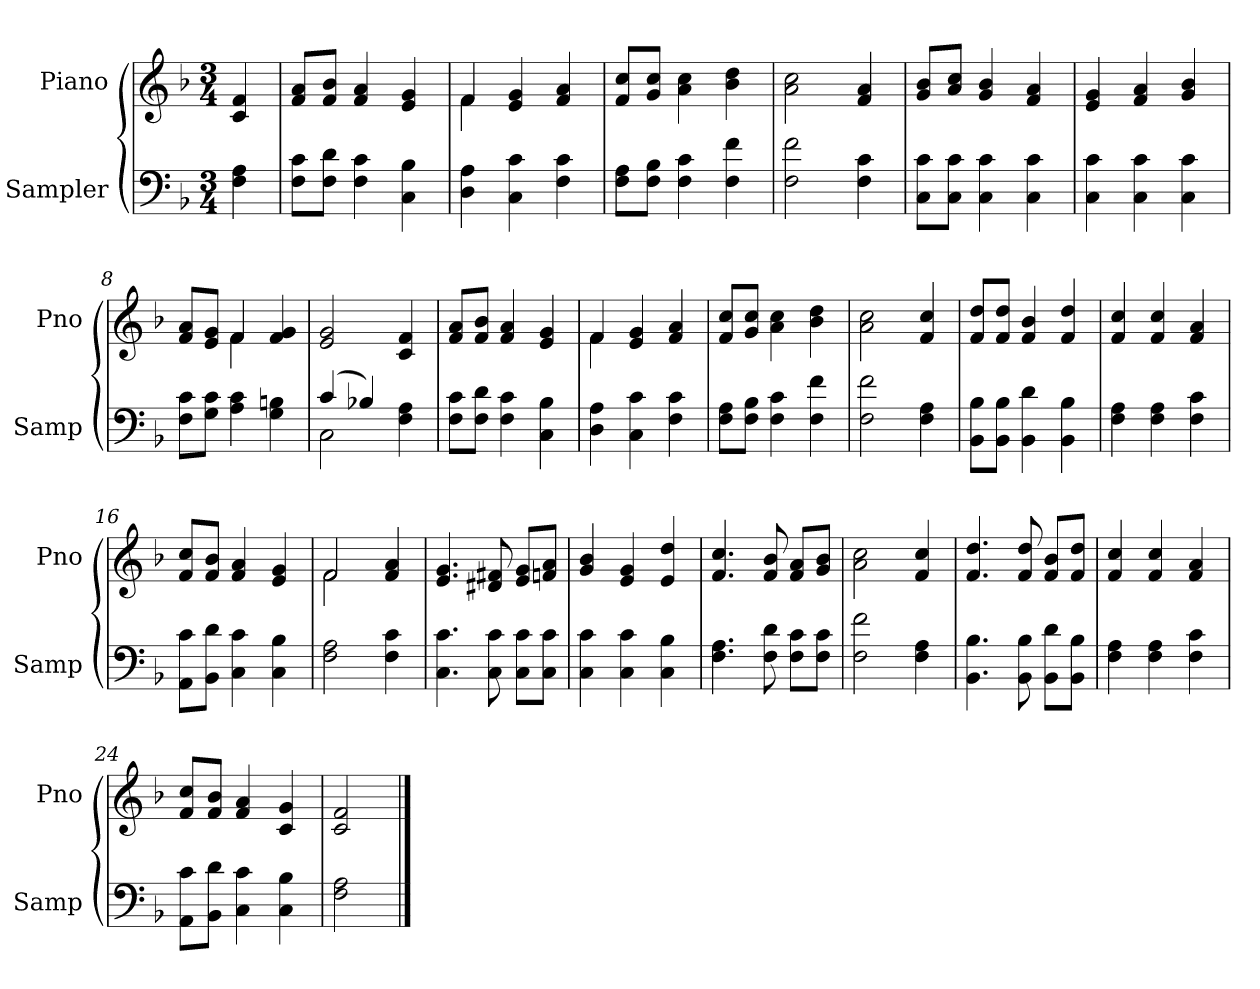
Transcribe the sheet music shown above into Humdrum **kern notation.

**kern	**kern
*part2	*part1
*staff2	*staff1
*I"Sampler	*I"Piano
*I'Samp	*I'Pno
*clefF4	*clefG2
*k[b-]	*k[b-]
*F:	*F:
*M3/4	*M3/4
=1	=1
4F 4A	4c 4f
=2	=2
8F\ 8c\L	8f/ 8a/L
8F\ 8d\J	8f/ 8b-/J
4F 4c	4f 4a
4C 4B-	4e 4g
=3	=3
*	*^
4D 4A	4f/	4f
4C 4c	4e 4g	2ryy
4F 4c	4f 4a	.
*	*v	*v
=4	=4
8F\ 8A\L	8f/ 8cc/L
8F\ 8B-\J	8g/ 8cc/J
4F 4c	4a 4cc
4F 4f	4b- 4dd
=5	=5
2F 2f	2a 2cc
4F 4c	4f 4a
=6	=6
8C\ 8c\L	8g/ 8b-/L
8C\ 8c\J	8a/ 8cc/J
4C 4c	4g 4b-
4C 4c	4f 4a
=7	=7
4C 4c	4e 4g
4C 4c	4f 4a
4C 4c	4g 4b-
=8	=8
*	*^
8F\ 8c\L	8f/ 8a/L	4ryy
8G\ 8c\J	8e/ 8g/J	.
4A 4c	4f/	4f
4G 4Bn	4f 4g	4ryy
*	*v	*v
=9	=9
*^	*
(4c/	2C	2e 2g
4B-X/)	.	.
4F 4A	4ryy	4c 4f
*v	*v	*
=10	=10
8F\ 8c\L	8f/ 8a/L
8F\ 8d\J	8f/ 8b-/J
4F 4c	4f 4a
4C 4B-	4e 4g
=11	=11
*	*^
4D 4A	4f/	4f
4C 4c	4e 4g	2ryy
4F 4c	4f 4a	.
*	*v	*v
=12	=12
8F\ 8A\L	8f/ 8cc/L
8F\ 8B-\J	8g/ 8cc/J
4F 4c	4a 4cc
4F 4f	4b- 4dd
=13	=13
2F 2f	2a 2cc
4F 4A	4f 4cc
=14	=14
8BB-\ 8B-\L	8f/ 8dd/L
8BB-\ 8B-\J	8f/ 8dd/J
4BB- 4d	4f 4b-
4BB- 4B-	4f 4dd
=15	=15
4F 4A	4f 4cc
4F 4A	4f 4cc
4F 4c	4f 4a
=16	=16
8AA\ 8c\L	8f/ 8cc/L
8BB-\ 8d\J	8f/ 8b-/J
4C 4c	4f 4a
4C 4B-	4e 4g
=17	=17
*	*^
2F 2A	2f/	2f
4F 4c	4f 4a	4ryy
*	*v	*v
=18	=18
4.C 4.c	4.e 4.g
8C 8c	8d#X 8f#X
8C\ 8c\L	8e/ 8g/L
8C\ 8c\J	8fn/ 8a/J
=19	=19
4C 4c	4g 4b-
4C 4c	4e 4g
4C 4B-	4e 4dd
=20	=20
4.F 4.A	4.f 4.cc
8F 8d	8f 8b-
8F\ 8c\L	8f/ 8a/L
8F\ 8c\J	8g/ 8b-/J
=21	=21
2F 2f	2a 2cc
4F 4A	4f 4cc
=22	=22
4.BB- 4.B-	4.f 4.dd
8BB- 8B-	8f 8dd
8BB-\ 8d\L	8f/ 8b-/L
8BB-\ 8B-\J	8f/ 8dd/J
=23	=23
4F 4A	4f 4cc
4F 4A	4f 4cc
4F 4c	4f 4a
=24	=24
8AA\ 8c\L	8f/ 8cc/L
8BB-\ 8d\J	8f/ 8b-/J
4C 4c	4f 4a
4C 4B-	4c 4g
=25	=25
2F 2A	2c 2f
==	==
*-	*-
